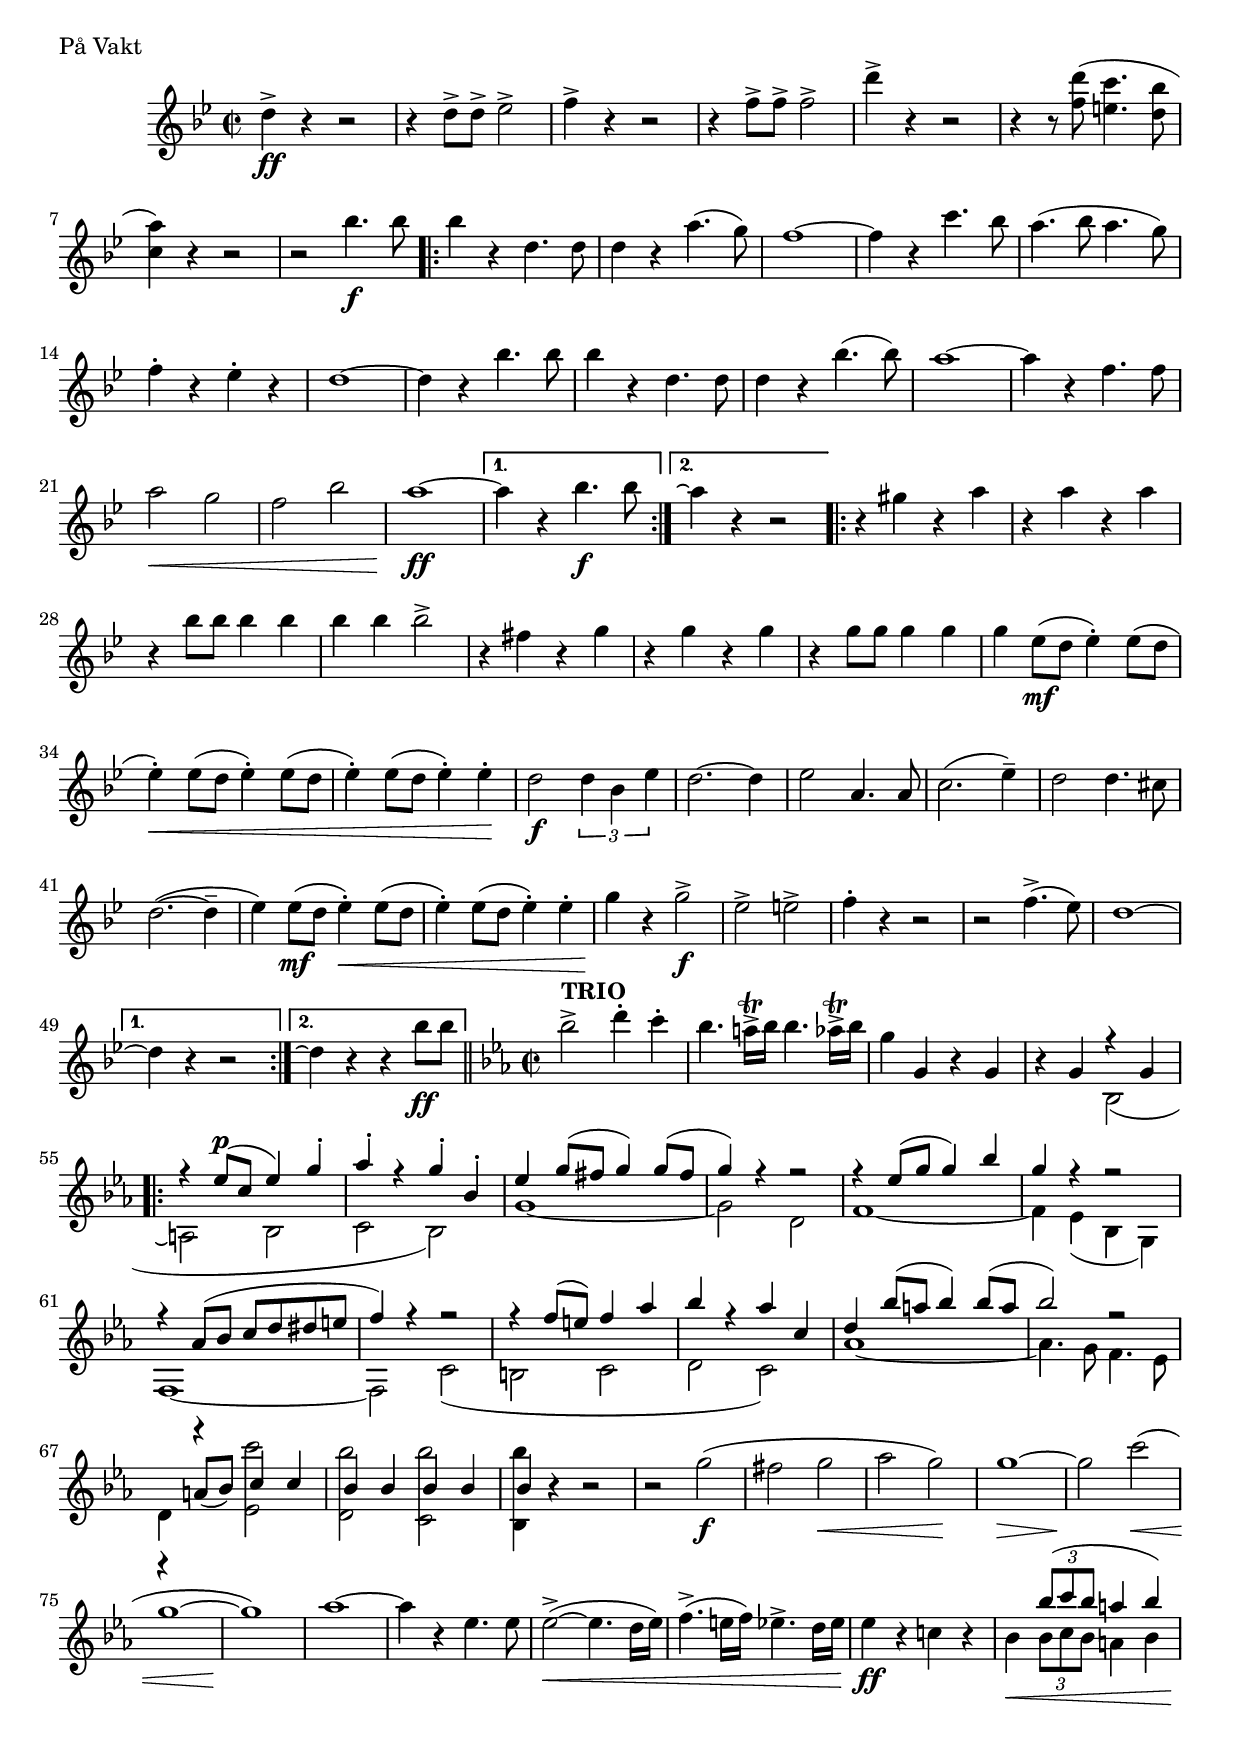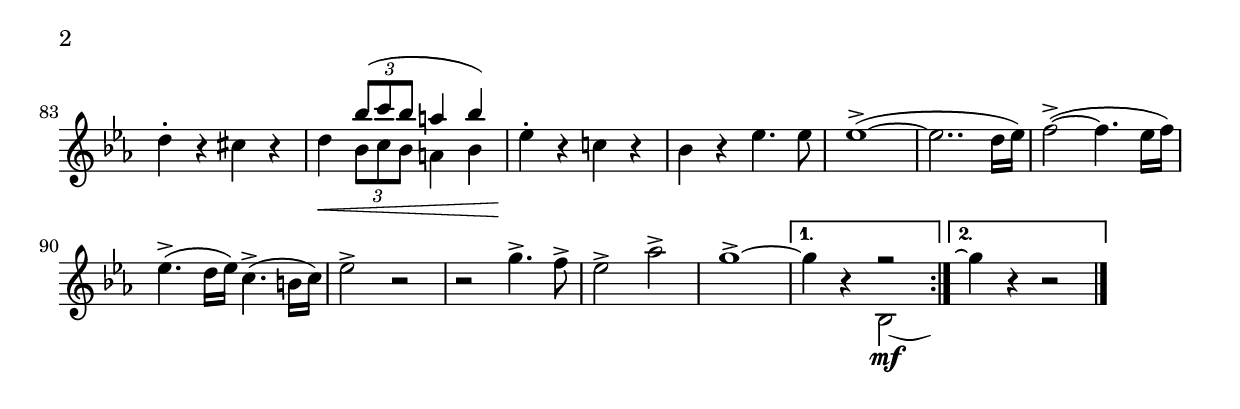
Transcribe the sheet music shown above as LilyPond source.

\version "2.18.0"
% When ready to include in collection: 1. Comment out paper.
% 				       2. Create include file of relative and
%					  header.
#(allow-volta-hook "||")
%Comment out from here
%{
#(ly:set-option 'point-and-click #t)
#(set-default-paper-size "a4" 'portrait)
#(set-global-staff-size 15) % set staff-size when ready to print

\include "Marsch_format.ly"

%...to here
%}
  \score {

    % Svenska Polisens Marscher: 1. Pa Vakt    
    \relative c'' { 
    	    \key bes \major \time 2/2 \clef treble
    	    \override DynamicLineSpanner.staff-padding = #2
    	    \compressFullBarRests
    	    d4->\ff r r2 |r4 d8-> d-> ees2-> |f4-> r r2 |r4 f8-> f-> f2-> 
    	    d'4-> r r2 |r4 r8 <d f,> (<c e,>4. <bes d,>8 |<a c,>4) r r2 
    	    r bes4.\f bes8
    	    
    	    \repeat volta 2 {
    	    bes4 r d,4. d8 |d4 r a'4. (g8) |f1~ |f4 r c'4. bes8 |a4.(bes8 a4. g8)
    	    f4-. r ees-. r |d1~ |d4 r bes'4. bes8 |bes4 r d,4. d8 
    	    d4 r bes'4. (bes8) |a1~ |a4 r f4. f8 |a2\< g |f bes |a1~\ff }
    	    \alternative {
    	    	    {a4 r bes4.\f bes8}
    	    	    {a4\repeatTie r r2}
    	    }
    	    \repeat volta 2 {
    	    r4 gis r a |r a r a |r bes8 bes bes4 bes |bes bes bes2-> 
    	    r4 fis r g |r g r g |r g8 g g4 g 
    	    g ees8\mf (d ees4-.) ees8 (d |ees4-.)\< ees8 (d ees4-.) ees8
    	    (d ees4-.) ees8 (d ees4-.) ees4-.\! |d2\f \tuplet 3/2 {d4 bes ees}
    	    d2.~ d4 |ees2 a,4. a8 |c2. (ees4--) |d2 d4. cis8 | d2.~ (d4--
	    ees4) ees8\mf (d ees4-.\<) ees8 (d |ees4-.) ees8 (d ees4-.) ees4-.
	    g\! r g2->\f |ees-> e-> |f4-. r r2 |r f4.-> (ees8) |d1~  }
	    \alternative {
	    	    {d4 r r2}
	    	    {d4\repeatTie r r bes'8\ff bes}
	    }
	    \bar "||"
	    \key ees \major \time 2/2
	    bes2->^\markup {\bold "TRIO"} d4-. c-. |bes4. a16->\trill bes 
	    bes4. aes16->\trill bes |g4 g, r g |r g

	    << {r g}
	    	    \\
	    {bes,2 (}
    	    >> 
	    \repeat volta 2 {
	    <<
	    {
    	    r4 ees'8^\p (c ees4) g4-. |aes-. r g-. bes,-. 
    	    ees g8 (fis g4) g8 (fis |g4) r r2 |r4 ees8 (g g4) bes |g r r2
    	    r4 aes,8 (bes c d dis e f4) r r2 |r4 f8 (e) f4 aes |bes r aes c,
    	    d bes'8 (a bes4) bes8 (a bes2) r |s2 c2 |bes bes |bes4
    	    }
    	    \\
	    {
    	    a,,2\repeatTie bes |c bes) |g'1~ |g2 d  |f1~ |f4 ees (bes g) |f1~ 
    	    f2 c' ( |b c |d c) |aes'1~ |aes4. g8 f4. ees8 
    	    	<< {\stemDown d4 r ees2 |d c |bes4}
    	    	\\
    		   {\stemUp r4 a'8 (bes) c4 c |bes bes bes bes |bes} >>
            	   } 
    	    >>
   	    r4 r2 |r2 g'\f ( |fis g\< |aes g\!) |g1~\> |g2\! c\< ( |g1~ |g\!) 
   	    aes~ |aes4 r ees4. ees8 |ees2~->\< (ees4. d16 ees) 
   	    f4.-> (e16 f) ees4.-> d16 ees |ees4\ff r c! r |bes\<
   	    << {\tuplet 3/2 {bes'8 (c bes} a4 bes)}
   	    \\ 
   	       {\tuplet 3/2 {bes,8 c bes} a4 bes}
   	    >>
    	    d4-.\! r cis r |d\<
    	    << {\tuplet 3/2 {bes'8 (c bes} a4 bes)}
    	    \\
    	       {\tuplet 3/2 {bes,8 c bes} a4 bes}
    	    >> 
    	   ees-.\! r c! r |bes  r ees4. ees8 |ees1~->( |ees2.. d16 ees)
   	   f2~-> (f4. ees16 f) |ees4.-> (d16 ees) c4.-> (b16 c) |ees2-> r
   	    r g4.-> f8-> |ees2-> aes-> |g1~-> }
   	    
   \alternative {
   	  {g4 r 
   	  << {r2} 
   	  \\
   	    {\once \override Slur.control-points = #'((1 . -5) (3 . -5.6) (3 . -5.6) (5 . -5))
   	     bes,,2\mf( <>)} >> }
  	    {g''4\repeatTie r r2}
   	        }
   	   \bar "|."
    }%end relative
    \header { 
    	    piece = \markup {\concat {"P"\char#229" Vakt"}}
    	    composer = "Sam Rydberg"
    	}
    \layout {ragged-last = ##t
    	}

  }%end score
